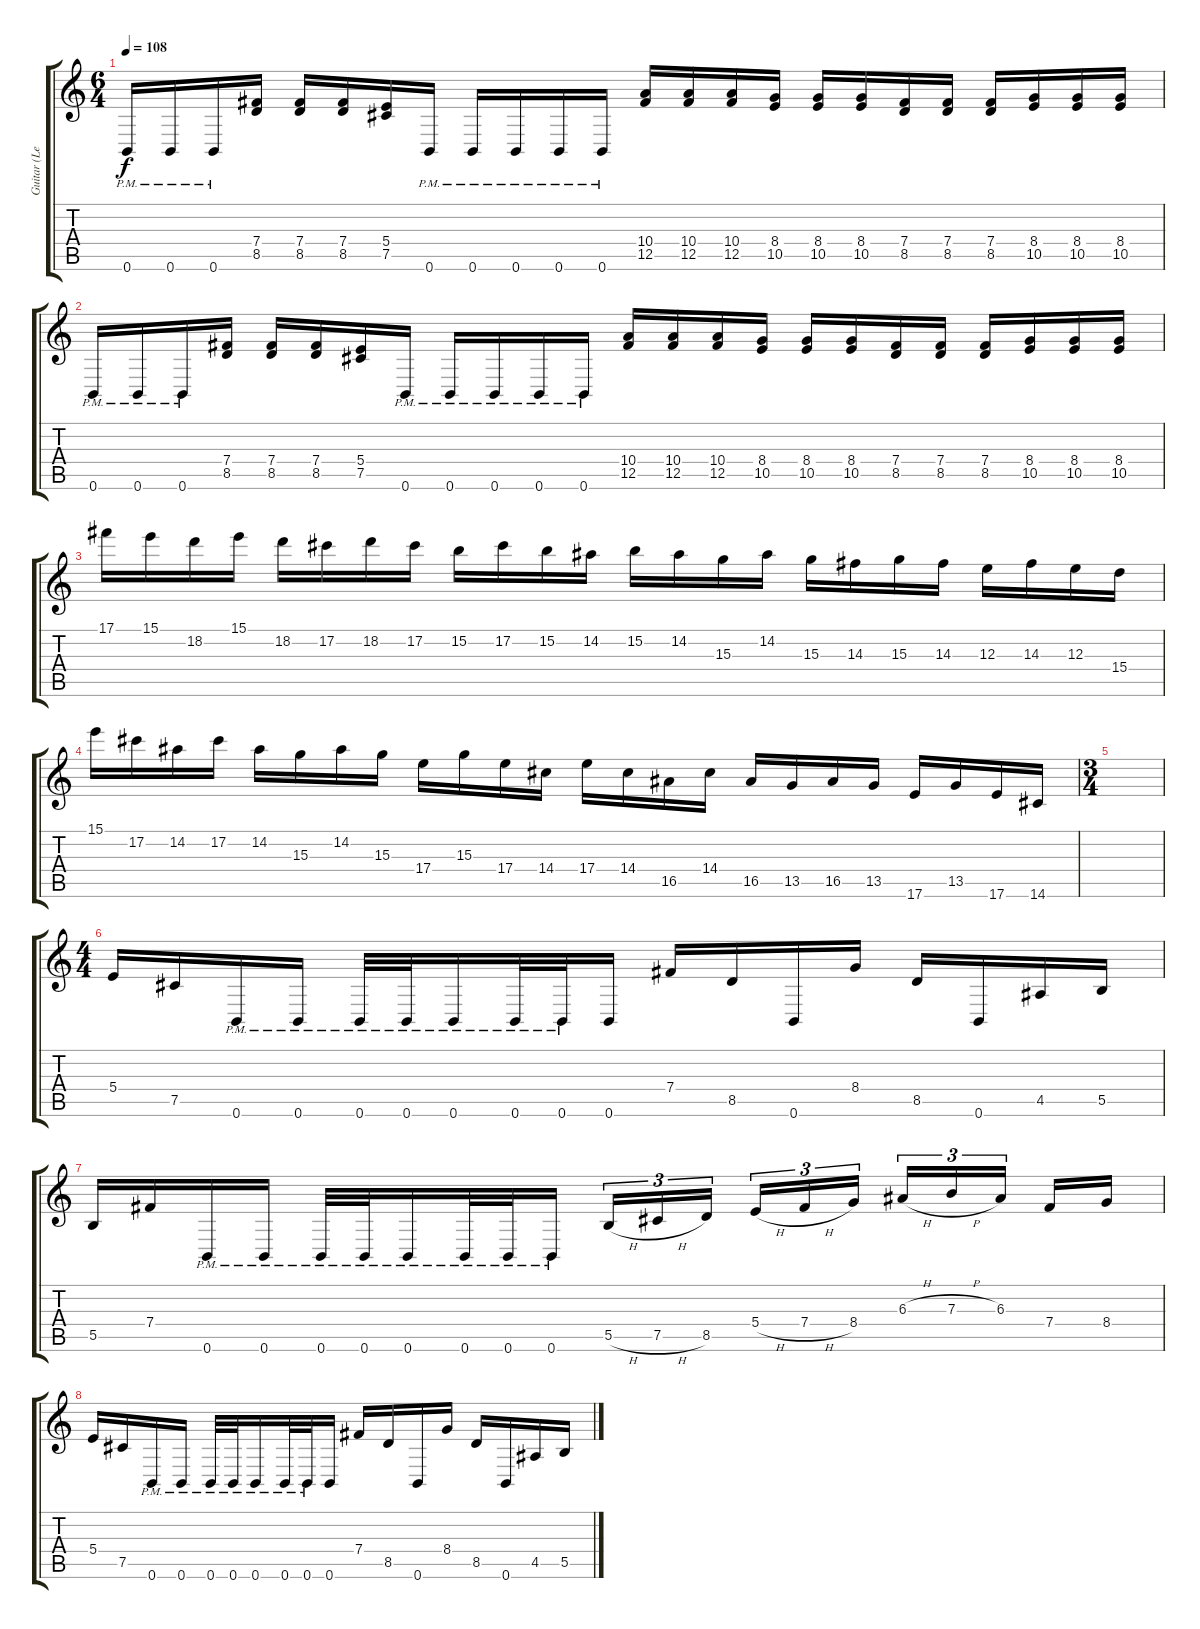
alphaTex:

\track ("Guitar (Left)" "Guitar (Le") {instrument distortionguitar}
\staff {score tabs}
\tuning (Db4 Ab3 E3 B2 Gb2 B1) {hide}
\ts (6 4)
\tempo 108
\clef g2
\ks c
0.6{pm}.16{dy f} 0.6{pm}.16 0.6{pm}.16 (7.4 8.5).16 (7.4 8.5).16 (7.4 8.5).16 (5.4 7.5).16 0.6{pm}.16 0.6{pm}.16 0.6{pm}.16 0.6{pm}.16 0.6{pm}.16 (10.4 12.5).16 (10.4 12.5).16 (10.4 12.5).16 (8.4 10.5).16 (8.4 10.5).16 (8.4 10.5).16 (7.4 8.5).16 (7.4 8.5).16 (7.4 8.5).16 (8.4 10.5).16 (8.4 10.5).16 (8.4 10.5).16 |
0.6{pm}.16 0.6{pm}.16 0.6{pm}.16 (7.4 8.5).16 (7.4 8.5).16 (7.4 8.5).16 (5.4 7.5).16 0.6{pm}.16 0.6{pm}.16 0.6{pm}.16 0.6{pm}.16 0.6{pm}.16 (10.4 12.5).16 (10.4 12.5).16 (10.4 12.5).16 (8.4 10.5).16 (8.4 10.5).16 (8.4 10.5).16 (7.4 8.5).16 (7.4 8.5).16 (7.4 8.5).16 (8.4 10.5).16 (8.4 10.5).16 (8.4 10.5).16 |
17.1.16 15.1.16 18.2.16 15.1.16 18.2.16 17.2.16 18.2.16 17.2.16 15.2.16 17.2.16 15.2.16 14.2.16 15.2.16 14.2.16 15.3.16 14.2.16 15.3.16 14.3.16 15.3.16 14.3.16 12.3.16 14.3.16 12.3.16 15.4.16 |
15.1.16 17.2.16 14.2.16 17.2.16 14.2.16 15.3.16 14.2.16 15.3.16 17.4.16 15.3.16 17.4.16 14.4.16 17.4.16 14.4.16 16.5.16 14.4.16 16.5.16 13.5.16 16.5.16 13.5.16 17.6.16 13.5.16 17.6.16 14.6.16 |
\ts (3 4)
|
\ts (4 4)
5.4.16 7.5.16 0.6{pm}.16 0.6{pm}.16 0.6{pm}.32 0.6{pm}.32 0.6{pm}.16 0.6{pm}.32 0.6{pm}.32 0.6.16 7.4.16 8.5.16 0.6.16 8.4.16 8.5.16 0.6.16 4.5.16 5.5.16 |
5.5.16 7.4.16 0.6{pm}.16 0.6{pm}.16 0.6{pm}.32 0.6{pm}.32 0.6{pm}.16 0.6{pm}.32 0.6{pm}.32 0.6{pm}.16 5.5{h}.16{tu (3 2)} 7.5{h}.16{tu (3 2)} 8.5.16{tu (3 2) beam splitsecondary} 5.4{h}.16{tu (3 2)} 7.4{h}.16{tu (3 2)} 8.4.16{tu (3 2)} 6.3{h}.16{tu (3 2)} 7.3{h}.16{tu (3 2)} 6.3.16{tu (3 2) beam splitsecondary} 7.4.16 8.4.16 |
5.4.16 7.5.16 0.6{pm}.16 0.6{pm}.16 0.6{pm}.32 0.6{pm}.32 0.6{pm}.16 0.6{pm}.32 0.6{pm}.32 0.6.16 7.4.16 8.5.16 0.6.16 8.4.16 8.5.16 0.6.16 4.5.16 5.5.16
